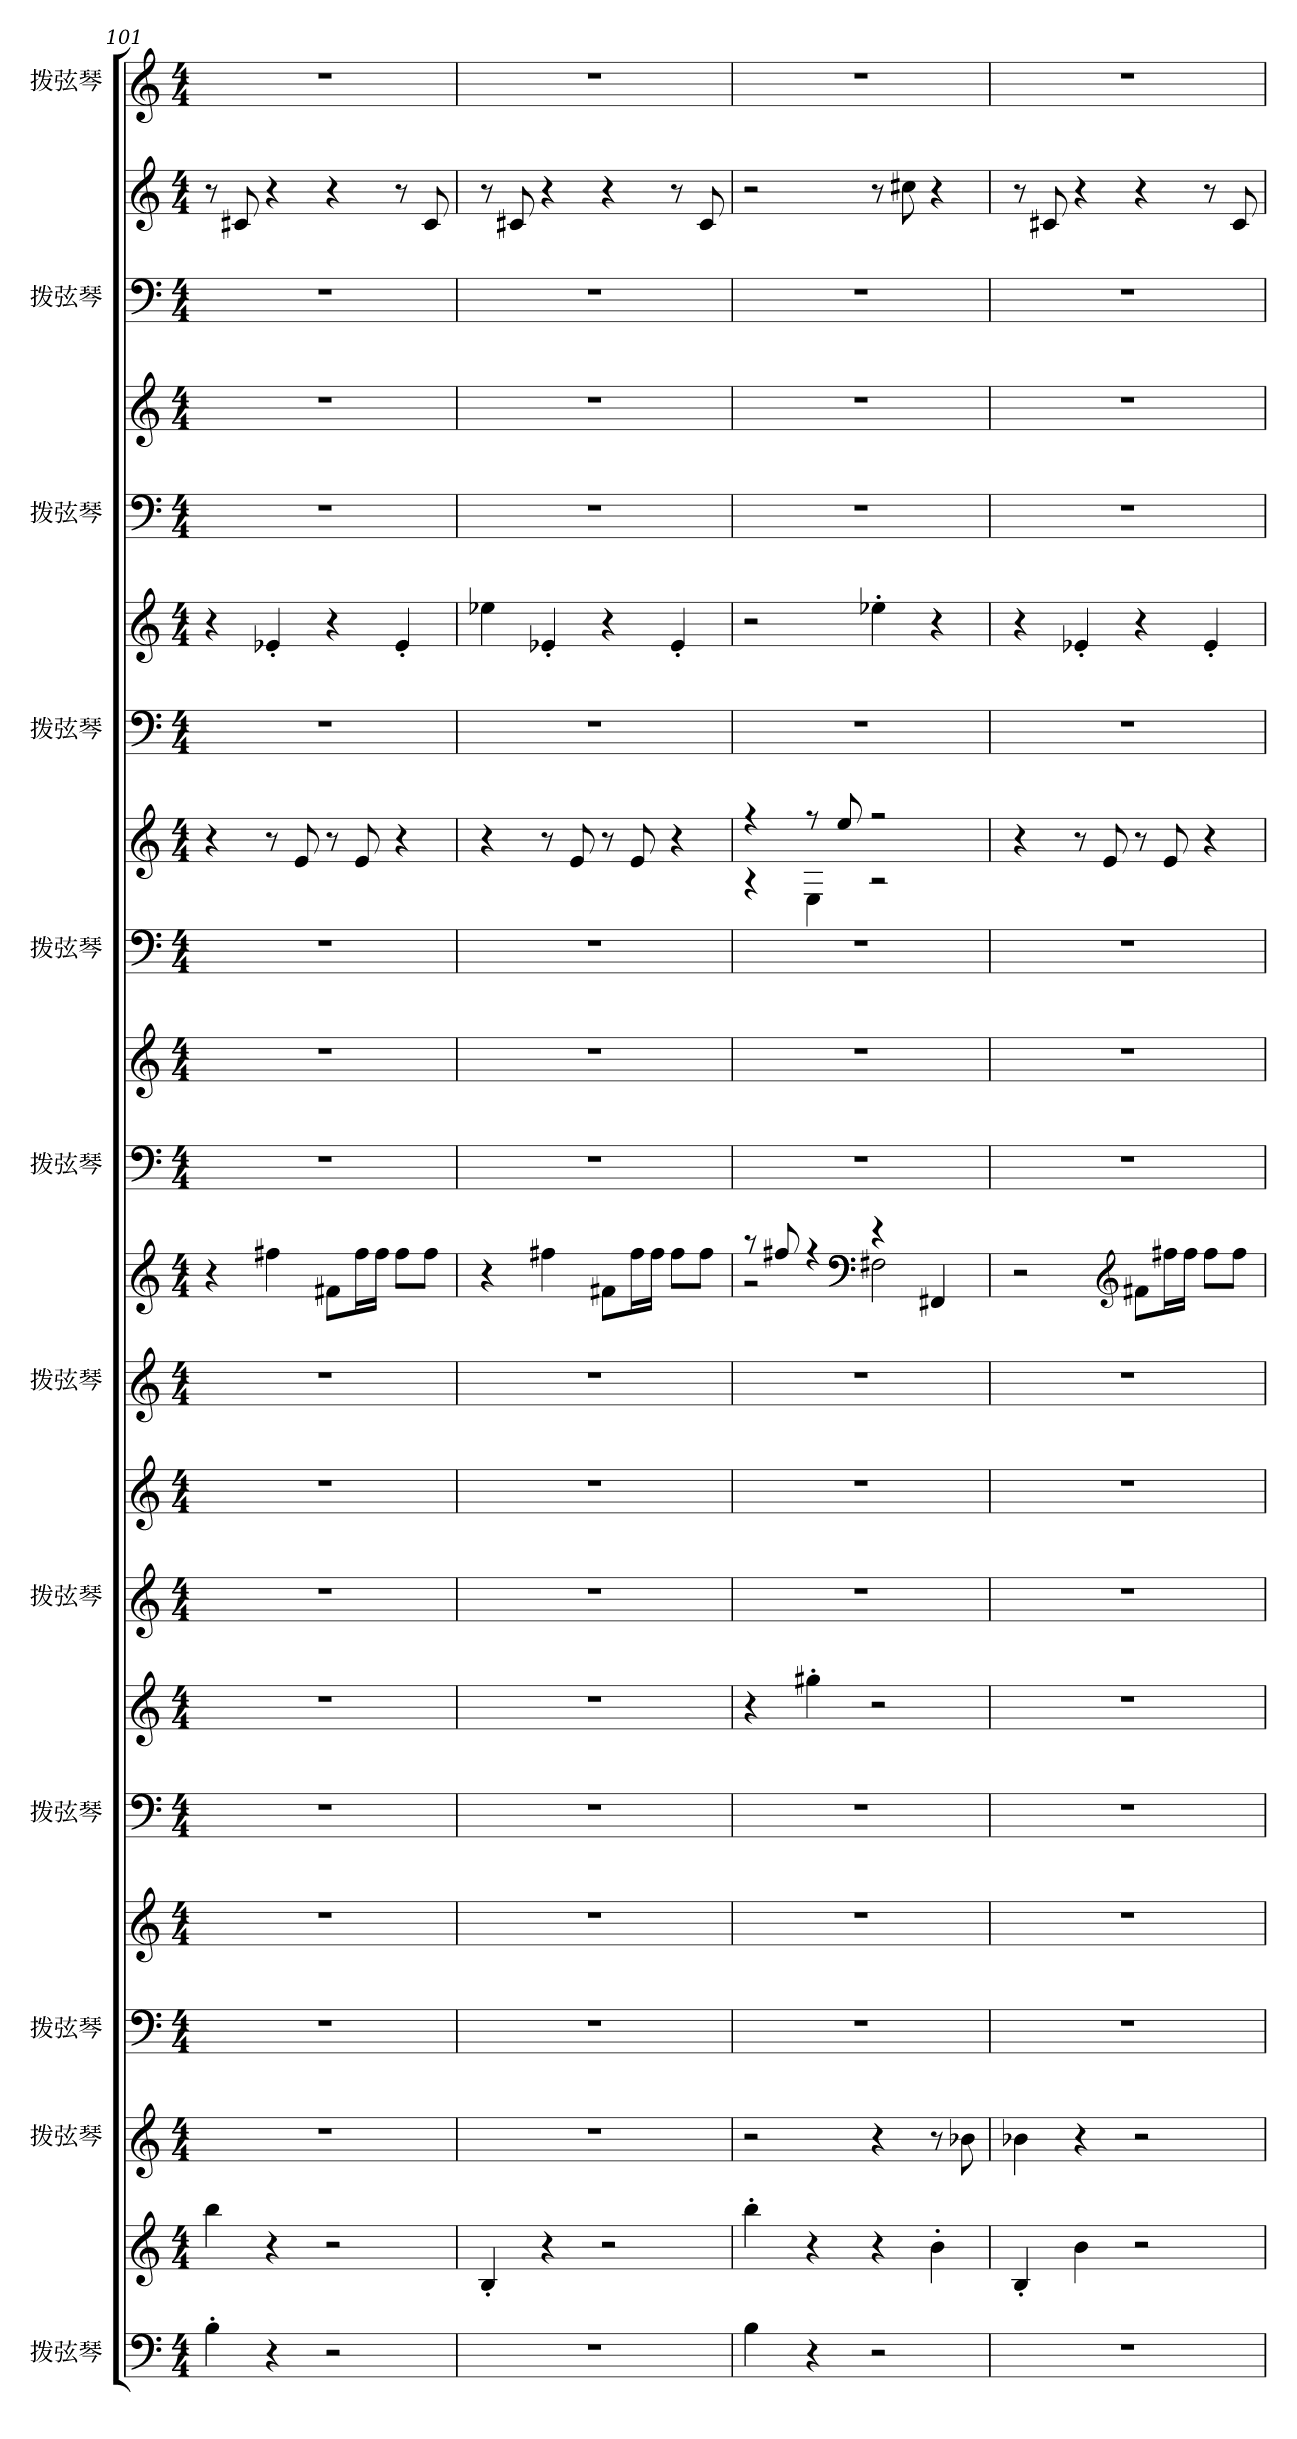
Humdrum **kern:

**kern	**kern	**kern	**kern	**kern	**kern	**kern	**kern	**kern	**kern	**kern	**kern	**kern	**kern	**kern	**kern	**kern	**kern	**kern	**kern	**kern	**kern
*part12	*part12	*part11	*part10	*part10	*part9	*part9	*part8	*part8	*part7	*part7	*part6	*part6	*part5	*part5	*part4	*part4	*part3	*part3	*part2	*part2	*part1
*staff22	*staff21	*staff20	*staff19	*staff18	*staff17	*staff16	*staff15	*staff14	*staff13	*staff12	*staff11	*staff10	*staff9	*staff8	*staff7	*staff6	*staff5	*staff4	*staff3	*staff2	*staff1
*I"拨弦琴	*	*I"拨弦琴	*I"拨弦琴	*	*I"拨弦琴	*	*I"拨弦琴	*	*I"拨弦琴	*	*I"拨弦琴	*	*I"拨弦琴	*	*I"拨弦琴	*	*I"拨弦琴	*	*I"拨弦琴	*	*I"拨弦琴
*clefF4	*clefG2	*clefG2	*clefF4	*clefG2	*clefF4	*clefG2	*clefG2	*clefG2	*clefG2	*clefG2	*clefF4	*clefG2	*clefF4	*clefG2	*clefF4	*clefG2	*clefF4	*clefG2	*clefF4	*clefG2	*clefG2
*k[]	*k[]	*k[]	*k[]	*k[]	*k[]	*k[]	*k[]	*k[]	*k[]	*k[]	*k[]	*k[]	*k[]	*k[]	*k[]	*k[]	*k[]	*k[]	*k[]	*k[]	*k[]
*M4/4	*M4/4	*M4/4	*M4/4	*M4/4	*M4/4	*M4/4	*M4/4	*M4/4	*M4/4	*M4/4	*M4/4	*M4/4	*M4/4	*M4/4	*M4/4	*M4/4	*M4/4	*M4/4	*M4/4	*M4/4	*M4/4
=101	=101	=101	=101	=101	=101	=101	=101	=101	=101	=101	=101	=101	=101	=101	=101	=101	=101	=101	=101	=101	=101
4B'\	4bb\	1r	1r	1r	1r	1r	1r	1r	1r	4r	1r	1r	1r	4r	1r	4r	1r	1r	1r	8r	1r
.	.	.	.	.	.	.	.	.	.	.	.	.	.	.	.	.	.	.	.	8c#X/	.
4r	4r	.	.	.	.	.	.	.	.	4ff#X\	.	.	.	8r	.	4e-X'/	.	.	.	4r	.
.	.	.	.	.	.	.	.	.	.	.	.	.	.	8e/	.	.	.	.	.	.	.
2r	2r	.	.	.	.	.	.	.	.	8f#X\L	.	.	.	8r	.	4r	.	.	.	4r	.
.	.	.	.	.	.	.	.	.	.	16ff#\L	.	.	.	8e/	.	.	.	.	.	.	.
.	.	.	.	.	.	.	.	.	.	16ff#\JJ	.	.	.	.	.	.	.	.	.	.	.
.	.	.	.	.	.	.	.	.	.	8ff#\L	.	.	.	4r	.	4e-'/	.	.	.	8r	.
.	.	.	.	.	.	.	.	.	.	8ff#\J	.	.	.	.	.	.	.	.	.	8c#/	.
!!LO:PB:g=z
=102	=102	=102	=102	=102	=102	=102	=102	=102	=102	=102	=102	=102	=102	=102	=102	=102	=102	=102	=102	=102	=102
1r	4B'/	1r	1r	1r	1r	1r	1r	1r	1r	4r	1r	1r	1r	4r	1r	4ee-X\	1r	1r	1r	8r	1r
.	.	.	.	.	.	.	.	.	.	.	.	.	.	.	.	.	.	.	.	8c#X/	.
.	4r	.	.	.	.	.	.	.	.	4ff#X\	.	.	.	8r	.	4e-X'/	.	.	.	4r	.
.	.	.	.	.	.	.	.	.	.	.	.	.	.	8e/	.	.	.	.	.	.	.
.	2r	.	.	.	.	.	.	.	.	8f#X\L	.	.	.	8r	.	4r	.	.	.	4r	.
.	.	.	.	.	.	.	.	.	.	16ff#\L	.	.	.	8e/	.	.	.	.	.	.	.
.	.	.	.	.	.	.	.	.	.	16ff#\JJ	.	.	.	.	.	.	.	.	.	.	.
.	.	.	.	.	.	.	.	.	.	8ff#\L	.	.	.	4r	.	4e-'/	.	.	.	8r	.
.	.	.	.	.	.	.	.	.	.	8ff#\J	.	.	.	.	.	.	.	.	.	8c#/	.
=103	=103	=103	=103	=103	=103	=103	=103	=103	=103	=103	=103	=103	=103	=103	=103	=103	=103	=103	=103	=103	=103
*	*	*	*	*	*	*	*	*	*	*^	*	*	*	*^	*	*	*	*	*	*	*
4B\	4bb'\	2r	1r	1r	1r	4r	1r	1r	1r	8r	2r	1r	1r	1r	4r	4r	1r	2r	1r	1r	1r	2r	1r
.	.	.	.	.	.	.	.	.	.	8ff#X/	.	.	.	.	.	.	.	.	.	.	.	.	.
4r	4r	.	.	.	.	4gg#X'\	.	.	.	4r	.	.	.	.	8r	4E\	.	.	.	.	.	.	.
.	.	.	.	.	.	.	.	.	.	.	.	.	.	.	8ee/	.	.	.	.	.	.	.	.
*	*	*	*	*	*	*	*	*	*	*clefF4	*	*	*	*	*	*	*	*	*	*	*	*	*
2r	4r	4r	.	.	.	2r	.	.	.	4r	2F#X\	.	.	.	2r	2r	.	4ee-X'\	.	.	.	8r	.
.	.	.	.	.	.	.	.	.	.	.	.	.	.	.	.	.	.	.	.	.	.	8cc#X\	.
.	4b'\	8r	.	.	.	.	.	.	.	4FF#X/	.	.	.	.	.	.	.	4r	.	.	.	4r	.
.	.	8b-X\	.	.	.	.	.	.	.	.	.	.	.	.	.	.	.	.	.	.	.	.	.
*	*	*	*	*	*	*	*	*	*	*v	*v	*	*	*	*v	*v	*	*	*	*	*	*	*
=104	=104	=104	=104	=104	=104	=104	=104	=104	=104	=104	=104	=104	=104	=104	=104	=104	=104	=104	=104	=104	=104
1r	4B'/	4b-X\	1r	1r	1r	1r	1r	1r	1r	2r	1r	1r	1r	4r	1r	4r	1r	1r	1r	8r	1r
.	.	.	.	.	.	.	.	.	.	.	.	.	.	.	.	.	.	.	.	8c#X/	.
.	4b\	4r	.	.	.	.	.	.	.	.	.	.	.	8r	.	4e-X'/	.	.	.	4r	.
.	.	.	.	.	.	.	.	.	.	.	.	.	.	8e/	.	.	.	.	.	.	.
*	*	*	*	*	*	*	*	*	*	*clefG2	*	*	*	*	*	*	*	*	*	*	*
.	2r	2r	.	.	.	.	.	.	.	8f#X\L	.	.	.	8r	.	4r	.	.	.	4r	.
.	.	.	.	.	.	.	.	.	.	16ff#X\L	.	.	.	8e/	.	.	.	.	.	.	.
.	.	.	.	.	.	.	.	.	.	16ff#\JJ	.	.	.	.	.	.	.	.	.	.	.
.	.	.	.	.	.	.	.	.	.	8ff#\L	.	.	.	4r	.	4e-'/	.	.	.	8r	.
.	.	.	.	.	.	.	.	.	.	8ff#\J	.	.	.	.	.	.	.	.	.	8c#/	.
=	=	=	=	=	=	=	=	=	=	=	=	=	=	=	=	=	=	=	=	=	=
*-	*-	*-	*-	*-	*-	*-	*-	*-	*-	*-	*-	*-	*-	*-	*-	*-	*-	*-	*-	*-	*-
